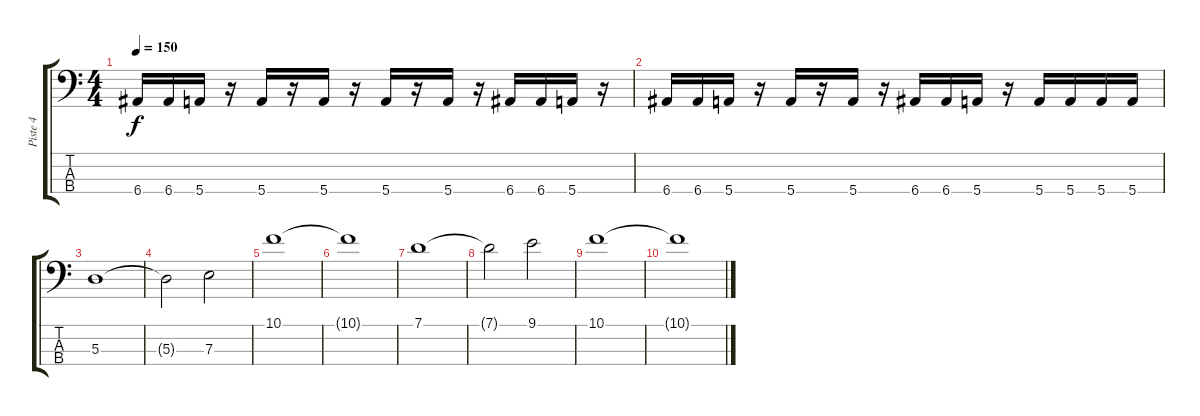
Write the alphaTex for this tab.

\track ("Piste 4" "Piste 4") {instrument electricbassfinger}
\staff {score tabs}
\tuning (G2 D2 A1 E1) {hide}
\ts (4 4)
\tempo 150
\clef f4
\ks c
6.4.16{dy f} 6.4.16 5.4.16 r.16 5.4.16 r.16 5.4.16 r.16 5.4.16 r.16 5.4.16 r.16 6.4.16 6.4.16 5.4.16 r.16 |
6.4.16 6.4.16 5.4.16 r.16 5.4.16 r.16 5.4.16 r.16 6.4.16 6.4.16 5.4.16 r.16 5.4.16 5.4.16 5.4.16 5.4.16 |
5.3.1 |
5.3{t}.2 7.3.2 |
10.1.1 |
10.1{t}.1 |
7.1.1 |
7.1{t}.2 9.1.2 |
10.1.1 |
10.1{t}.1
